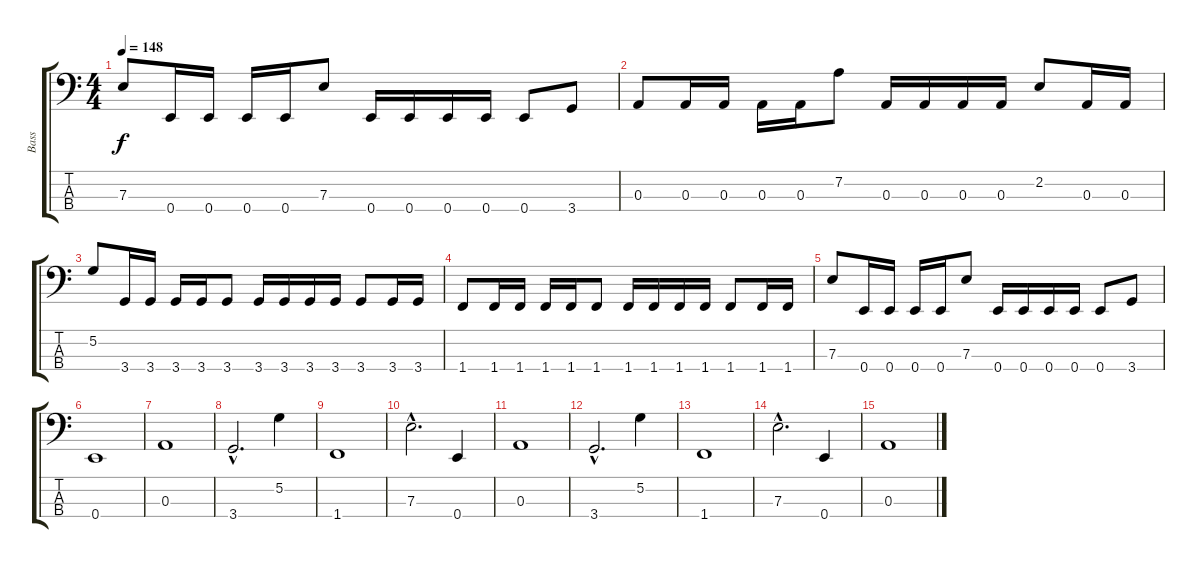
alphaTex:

\track ("Bass" "Bass") {instrument electricbassfinger}
\staff {score tabs}
\tuning (G2 D2 A1 E1) {hide}
\ts (4 4)
\tempo 148
\clef f4
\ks c
7.3.8{dy f} 0.4.16 0.4.16 0.4.16 0.4.16 7.3.8 0.4.16 0.4.16 0.4.16 0.4.16 0.4.8 3.4.8 |
0.3.8 0.3.16 0.3.16 0.3.16 0.3.16 7.2.8 0.3.16 0.3.16 0.3.16 0.3.16 2.2.8 0.3.16 0.3.16 |
5.2.8 3.4.16 3.4.16 3.4.16 3.4.16 3.4.8 3.4.16 3.4.16 3.4.16 3.4.16 3.4.8 3.4.16 3.4.16 |
1.4.8 1.4.16 1.4.16 1.4.16 1.4.16 1.4.8 1.4.16 1.4.16 1.4.16 1.4.16 1.4.8 1.4.16 1.4.16 |
7.3.8 0.4.16 0.4.16 0.4.16 0.4.16 7.3.8 0.4.16 0.4.16 0.4.16 0.4.16 0.4.8 3.4.8 |
0.4.1 |
0.3.1 |
3.4{hac}.2{d} 5.2.4 |
1.4.1 |
7.3{hac}.2{d} 0.4.4 |
0.3.1 |
3.4{hac}.2{d} 5.2.4 |
1.4.1 |
7.3{hac}.2{d} 0.4.4 |
0.3.1
